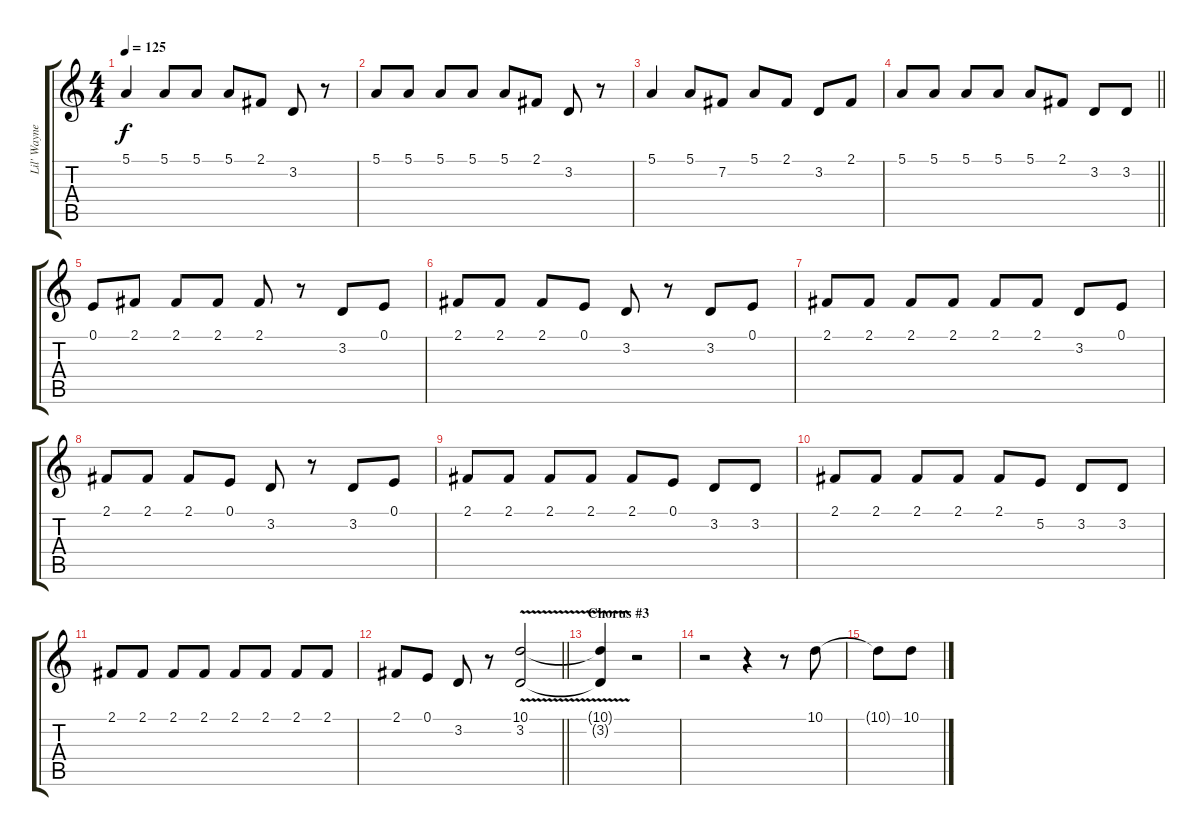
\track ("Lil' Wayne" "Lil' Wayne") {instrument lead4chiff}
\staff {score tabs}
\tuning (E4 B3 G3 D3 A2 E2) {hide}
\ts (4 4)
\tempo 125
\clef g2
\ks c
5.1.4{dy f} 5.1.8 5.1.8 5.1.8 2.1.8 3.2.8 r.8 |
5.1.8 5.1.8 5.1.8 5.1.8 5.1.8 2.1.8 3.2.8 r.8 |
5.1.4 5.1.8 7.2.8 5.1.8 2.1.8 3.2.8 2.1.8 |
\barLineRight lightlight
5.1.8 5.1.8 5.1.8 5.1.8 5.1.8 2.1.8 3.2.8 3.2.8 |
0.1.8 2.1.8 2.1.8 2.1.8 2.1.8 r.8 3.2.8 0.1.8 |
2.1.8 2.1.8 2.1.8 0.1.8 3.2.8 r.8 3.2.8 0.1.8 |
2.1.8 2.1.8 2.1.8 2.1.8 2.1.8 2.1.8 3.2.8 0.1.8 |
2.1.8 2.1.8 2.1.8 0.1.8 3.2.8 r.8 3.2.8 0.1.8 |
2.1.8 2.1.8 2.1.8 2.1.8 2.1.8 0.1.8 3.2.8 3.2.8 |
2.1.8 2.1.8 2.1.8 2.1.8 2.1.8 5.2.8 3.2.8 3.2.8 |
2.1.8 2.1.8 2.1.8 2.1.8 2.1.8 2.1.8 2.1.8 2.1.8 |
\barLineRight lightlight
2.1.8 0.1.8 3.2.8 r.8 (10.1{v} 3.2{v}).2 |
\section ("" "Chorus #3")
(10.1{t} 3.2{t}).4 r.2 |
r.2 r.4 r.8 10.1.8 |
10.1{t}.8 10.1.8
